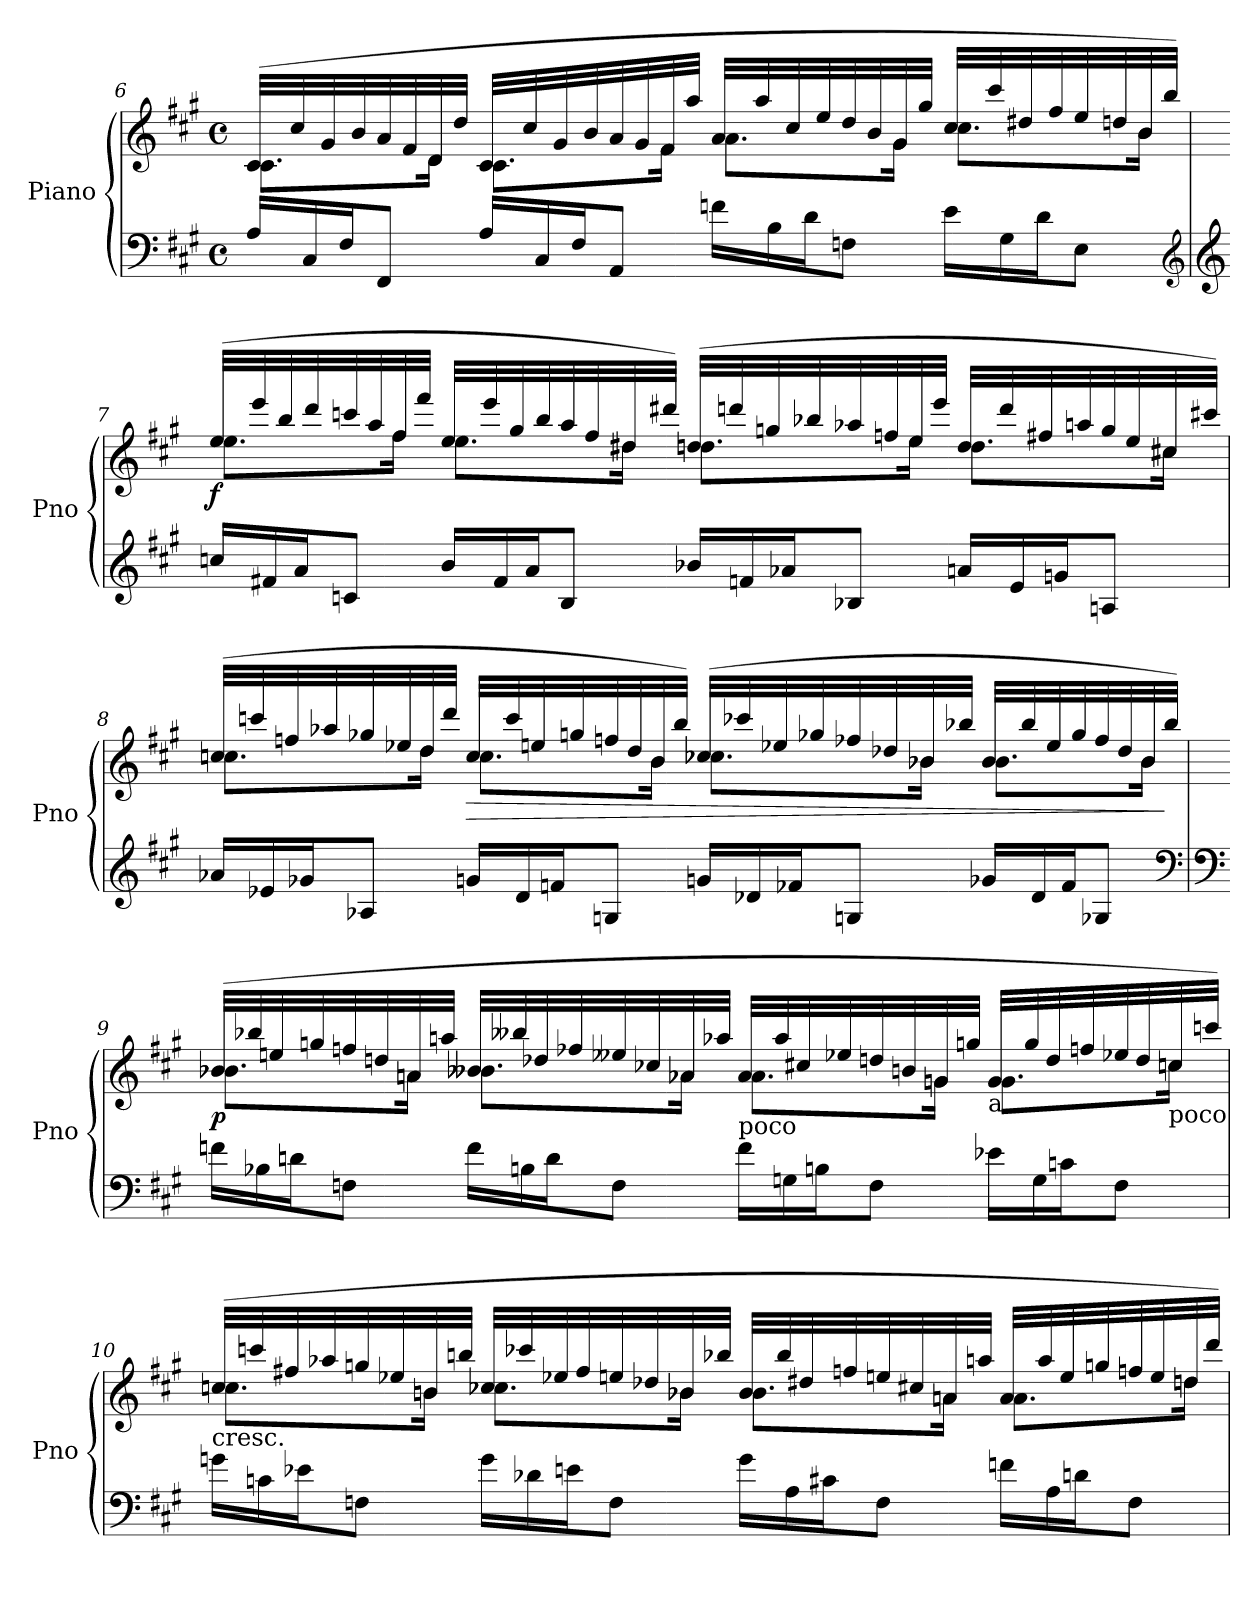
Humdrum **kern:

**kern	**kern	**dynam
*part1	*part1	*part1
*staff2	*staff1	*staff1/2
*I"Piano	*	*
*I'Pno	*	*
!!LO:LB:g=z
*clefF4	*clefG2	*
*k[f#c#g#]	*k[f#c#g#]	*
*A:	*A:	*
*M4/4	*M4/4	*
*met(c)	*met(c)	*
*Xtuplet	*	*
=6	=6	=6
*	*^	*
24A/LL	(32c#/LLL	8.c#\L	.
.	32cc#/	.	.
24C#/	.	.	.
.	32g#/	.	.
24F#/J	.	.	.
.	32b/	.	.
8FF#/J	32a/	.	.
.	32f#/	.	.
.	32d/	16d\Jk	.
.	32dd/JJJ	.	.
24A/LL	32c#/LLL	8.c#\L	.
.	32cc#/	.	.
24C#/	.	.	.
.	32g#/	.	.
24F#/J	.	.	.
.	32b/	.	.
8AA/J	32a/	.	.
.	32g#/	.	.
.	32f#/	16f#\Jk	.
.	32aa/JJJ	.	.
24fn\LL	32a/LLL	8.a\L	.
.	32aa/	.	.
24B\	.	.	.
.	32cc#/	.	.
24d\J	.	.	.
.	32ee/	.	.
8Fn\J	32dd/	.	.
.	32b/	.	.
.	32g#/	16g#\Jk	.
.	32gg#/JJJ	.	.
24e\LL	32cc#/LLL	8.cc#\L	.
.	32ccc#/	.	.
24G#\	.	.	.
.	32dd#X/	.	.
24d\J	.	.	.
.	32ff#/	.	.
8E\J	32ee/	.	.
.	32ddn/	.	.
.	32b/	16b\Jk	.
.	32bb/JJJ)	.	.
*clefG2	*	*	*
!!LO:LB:g=z	!!
=7	=7	=7	=7
*clefG2	*	*	*
!	!	!	!LO:DY:b
24ccn/LL	(32ee/LLL	8.ee\L	f
.	32eee/	.	.
24f#X/	.	.	.
.	32bb/	.	.
24a/J	.	.	.
.	32ddd/	.	.
8cn/J	32cccn/	.	.
.	32aa/	.	.
.	32ff#/	16ff#\Jk	.
.	32fff#/JJJ	.	.
24b/LL	32ee/LLL	8.ee\L	.
.	32eee/	.	.
24f#/	.	.	.
.	32gg#/	.	.
24a/J	.	.	.
.	32bb/	.	.
8B/J	32aa/	.	.
.	32ff#/	.	.
.	32dd#X/	16dd#X\Jk	.
.	32ddd#X/JJJ)	.	.
24b-X/LL	(32ddn/LLL	8.ddn\L	.
.	32dddn/	.	.
24fn/	.	.	.
.	32ggn/	.	.
24a-X/J	.	.	.
.	32bb-X/	.	.
8B-X/J	32aa-X/	.	.
.	32ffn/	.	.
.	32ee/	16ee\Jk	.
.	32eee/JJJ	.	.
24an/LL	32dd/LLL	8.dd\L	.
.	32ddd/	.	.
24e/	.	.	.
.	32ff#X/	.	.
24gn/J	.	.	.
.	32aan/	.	.
8An/J	32gg/	.	.
.	32ee/	.	.
.	32cc#X/	16cc#X\Jk	.
.	32ccc#X/JJJ)	.	.
!!LO:LB:g=z	!!
=8	=8	=8	=8
24a-X/LL	(32ccn/LLL	8.ccn\L	.
.	32cccn/	.	.
24e-X/	.	.	.
.	32ffn/	.	.
24g-X/J	.	.	.
.	32aa-X/	.	.
8A-X/J	32gg-X/	.	.
.	32ee-X/	.	.
.	32dd/	16dd\Jk	.
.	32ddd/JJJ	.	.
!	!	!	!LO:HP:b
24gn/LL	32cc/LLL	8.cc\L	>
.	32ccc/	.	.
24d/	.	.	.
.	32een/	.	.
24fn/J	.	.	.
.	32ggn/	.	.
8Gn/J	32ffn/	.	.
.	32dd/	.	.
.	32b/	16b\Jk	.
.	32bb/JJJ)	.	.
24gn/LL	(32cc-X/LLL	8.cc-X\L	.
.	32ccc-X/	.	.
24d-X/	.	.	.
.	32ee-X/	.	.
24f-X/J	.	.	.
.	32gg-X/	.	.
8Gn/J	32ff-X/	.	.
.	32dd-X/	.	.
.	32b-X/	16b-X\Jk	.
.	32bb-X/JJJ	.	.
24g-X/LL	32b-/LLL	8.b-\L	.
.	32bb-/	.	.
24d-/	.	.	.
.	32ee-/	.	.
24f-/J	.	.	.
.	32gg-/	.	.
8G-X/J	32ff-/	.	.
.	32dd-/	.	.
.	32b-/	16b-\Jk	.
.	32bb-/JJJ)	.	]
*clefF4	*	*	*
!!LO:LB:g=z	!!
=9	=9	=9	=9
*clefF4	*	*	*
!	!	!	!LO:DY:b
24fn\LL	(32b-X/LLL	8.b-X\L	p
.	32bb-X/	.	.
24B-X\	.	.	.
.	32een/	.	.
24dn\J	.	.	.
.	32ggn/	.	.
8Fn\J	32ffn/	.	.
.	32ddn/	.	.
.	32an/	16an\Jk	.
.	32aan/JJJ	.	.
24f\LL	32b--X/LLL	8.b--X\L	.
.	32bb--X/	.	.
24Bn\	.	.	.
.	32dd-X/	.	.
24d\J	.	.	.
.	32ff-X/	.	.
8F\J	32ee--X/	.	.
.	32cc-X/	.	.
.	32a-X/	16a-X\Jk	.
.	32aa-X/JJJ	.	.
!	!LO:TX:b:t=poco	!	!
24f\LL	32a-/LLL	8.a-\L	.
.	32aa-/	.	.
24Gn\	.	.	.
.	32cc#X/	.	.
24Bn\J	.	.	.
.	32ee-X/	.	.
8F\J	32ddn/	.	.
.	32bn/	.	.
.	32gn/	16gn\Jk	.
.	32ggn/JJJ	.	.
!	!LO:TX:b:t=a	!	!
24e-X\LL	32g/LLL	8.g\L	.
.	32gg/	.	.
24G\	.	.	.
.	32dd/	.	.
24cn\J	.	.	.
.	32ffn/	.	.
8F\J	32ee-X/	.	.
.	32dd/	.	.
!	!LO:TX:b:t=poco	!	!
.	32ccn/	16ccn\Jk	.
.	32cccn/JJJ)	.	.
!!LO:PB:g=z	!!
=10	=10	=10	=10
!	!LO:TX:b:t=cresc.	!	!
24gn\LL	(32ccn/LLL	8.ccn\L	.
.	32cccn/	.	.
24cn\	.	.	.
.	32ff#X/	.	.
24e-X\J	.	.	.
.	32aa-X/	.	.
8Fn\J	32ggn/	.	.
.	32ee-X/	.	.
.	32bn/	16bn\Jk	.
.	32bbn/JJJ	.	.
24g\LL	32cc-X/LLL	8.cc-X\L	.
.	32ccc-X/	.	.
24d-X\	.	.	.
.	32ee-X/	.	.
24en\J	.	.	.
.	32ff#/	.	.
8F\J	32een/	.	.
.	32dd-X/	.	.
.	32b-X/	16b-X\Jk	.
.	32bb-X/JJJ	.	.
24g\LL	32b-/LLL	8.b-\L	.
.	32bb-/	.	.
24A\	.	.	.
.	32dd#X/	.	.
24c#X\J	.	.	.
.	32ffn/	.	.
8F\J	32een/	.	.
.	32cc#X/	.	.
.	32an/	16an\Jk	.
.	32aan/JJJ	.	.
24fn\LL	32a/LLL	8.a\L	.
.	32aa/	.	.
24A\	.	.	.
.	32ee/	.	.
24dn\J	.	.	.
.	32ggn/	.	.
8F\J	32ffn/	.	.
.	32ee/	.	.
.	32ddn/	16ddn\Jk	.
.	32ddd/JJJ)	.	.
*	*v	*v	*
=	=	=
*-	*-	*-
